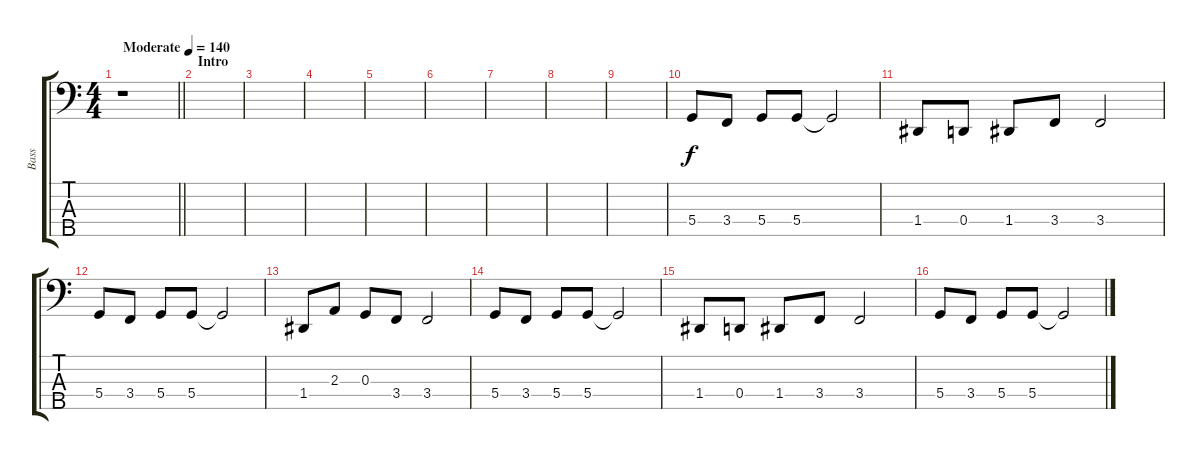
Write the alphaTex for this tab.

\track ("Bass" "Bass") {instrument electricbassfinger}
\staff {score tabs}
\tuning (F2 C2 G1 D1 A0) {hide}
\ts (4 4)
\tempo (140 "Moderate")
\clef f4
\barLineRight lightlight
\ks c
r.1{dy f instrument electricbassfinger} |
\section ("" "Intro")
|
|
|
|
|
|
|
|
5.4.8{volume 2} 3.4.8 5.4.8 5.4.8 5.4{t}.2 |
1.4.8 0.4.8 1.4.8 3.4.8 3.4.2 |
5.4.8 3.4.8 5.4.8 5.4.8 5.4{t}.2 |
1.4.8 2.3.8 0.3.8 3.4.8 3.4.2 |
5.4.8 3.4.8 5.4.8 5.4.8 5.4{t}.2 |
1.4.8 0.4.8 1.4.8 3.4.8 3.4.2 |
5.4.8 3.4.8 5.4.8 5.4.8 5.4{t}.2
